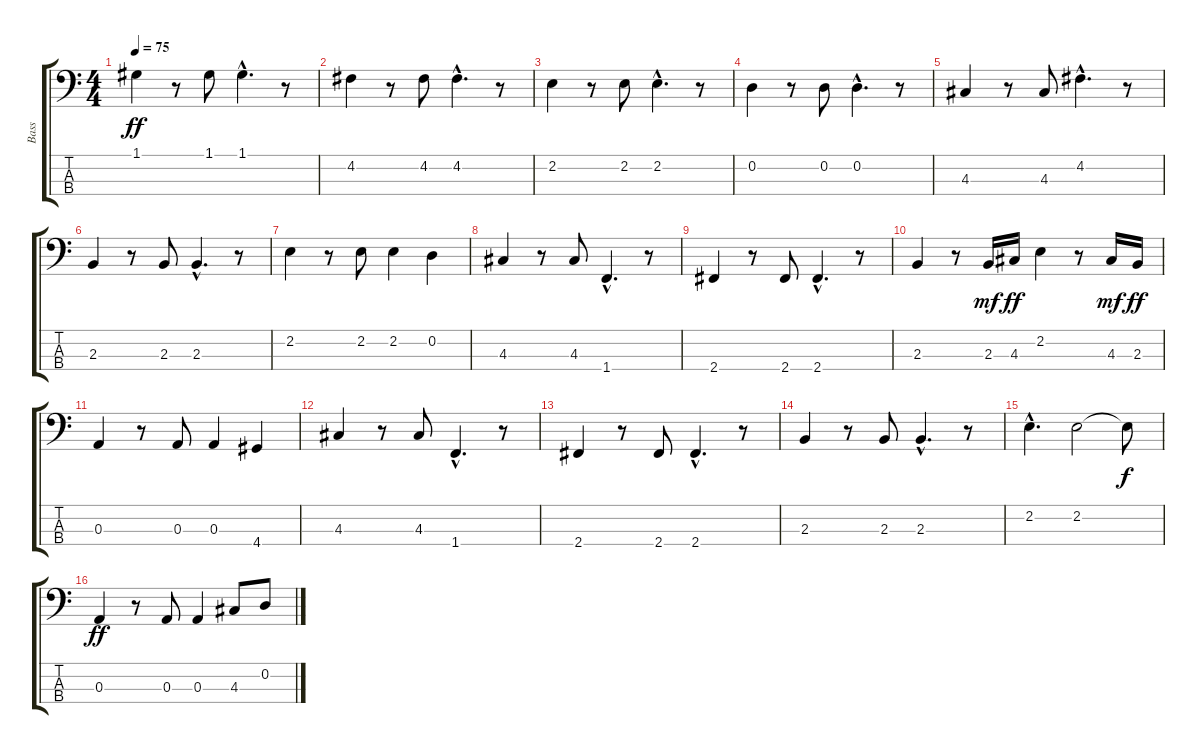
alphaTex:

\track ("Bass" "Bass") {instrument electricbassfinger}
\staff {score tabs}
\tuning (G2 D2 A1 E1) {hide}
\ts (4 4)
\tempo 75
\clef f4
\ks c
1.1.4{dy ff} r.8 1.1.8 1.1{hac}.4{d} r.8 |
4.2.4 r.8 4.2.8 4.2{hac}.4{d} r.8 |
2.2.4 r.8 2.2.8 2.2{hac}.4{d} r.8 |
0.2.4 r.8 0.2.8 0.2{hac}.4{d} r.8 |
4.3.4 r.8 4.3.8 4.2{hac}.4{d} r.8 |
2.3.4 r.8 2.3.8 2.3{hac}.4{d} r.8 |
2.2.4 r.8 2.2.8 2.2.4 0.2.4 |
4.3.4 r.8 4.3.8 1.4{hac}.4{d} r.8 |
2.4.4 r.8 2.4.8 2.4{hac}.4{d} r.8 |
2.3.4 r.8 2.3.16{dy mf} 4.3.16{dy ff} 2.2.4 r.8 4.3.16{dy mf} 2.3.16{dy ff} |
0.3.4 r.8 0.3.8 0.3.4 4.4.4 |
4.3.4 r.8 4.3.8 1.4{hac}.4{d} r.8 |
2.4.4 r.8 2.4.8 2.4{hac}.4{d} r.8 |
2.3.4 r.8 2.3.8 2.3{hac}.4{d} r.8 |
2.2{hac}.4{d} 2.2.2 2.2{t}.8{dy f} |
0.3.4{dy ff} r.8 0.3.8 0.3.4 4.3.8 0.2.8
